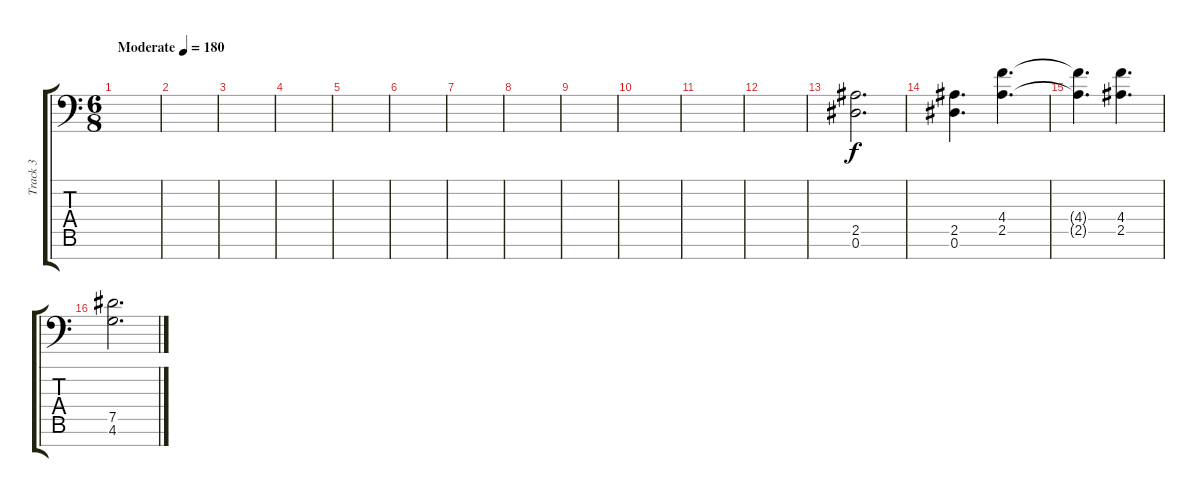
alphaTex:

\track ("Track 3" "Track 3") {instrument distortionguitar}
\staff {score tabs}
\tuning (Eb4 Bb3 Gb3 Db3 Ab2 Eb2 Bb1) {hide}
\ts (6 8)
\tempo (180 "Moderate")
\clef f4
\ks c
|
|
|
|
|
|
|
|
|
|
|
|
(2.5 0.6).2{d} |
(2.5 0.6).4{d} (4.4 2.5).4{d} |
(4.4{t} 2.5{t}).4{d} (4.4 2.5).4{d} |
(7.5 4.6).2{d}
